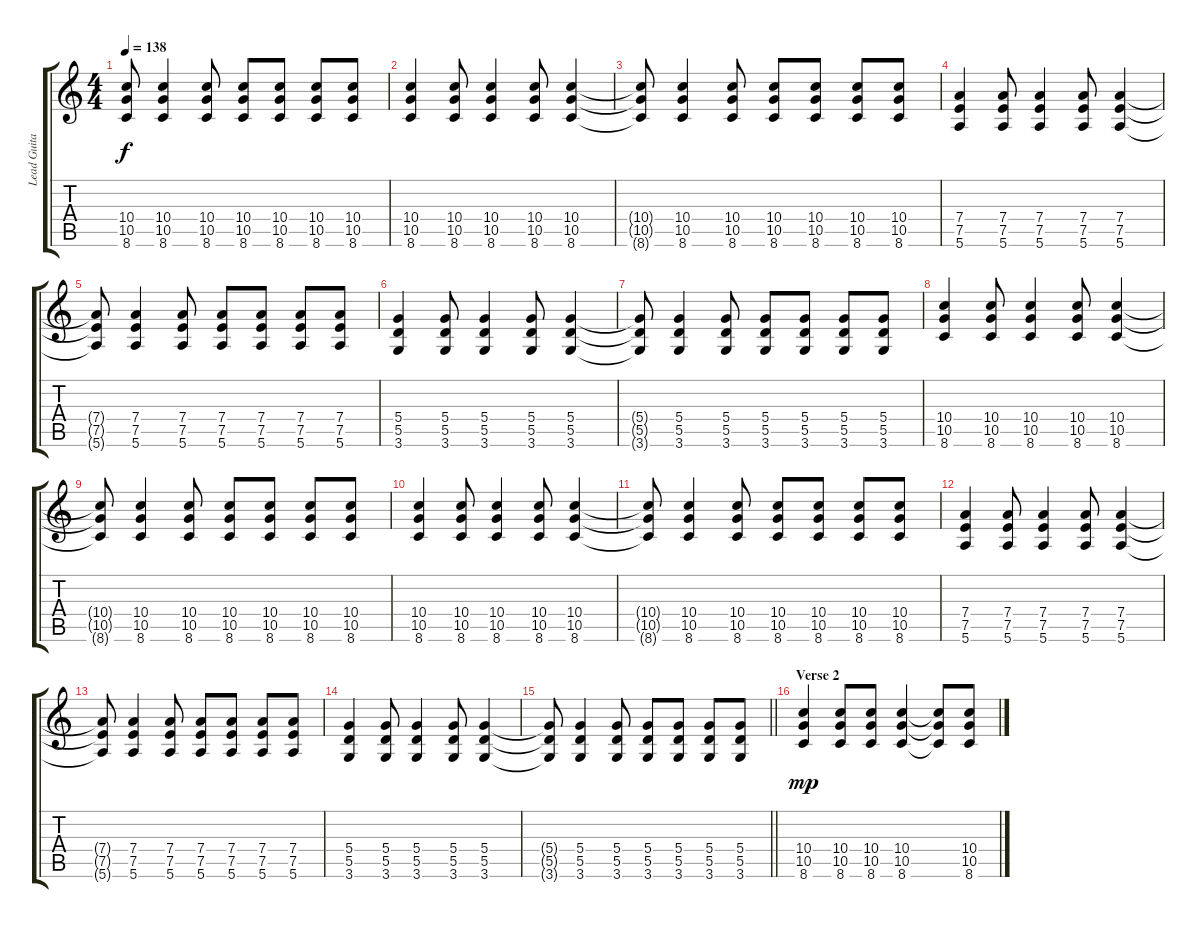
\track ("Lead Guitar" "Lead Guita") {instrument electricguitarclean}
\staff {score tabs}
\tuning (E4 B3 G3 D3 A2 E2) {hide}
\ts (4 4)
\tempo 138
\clef g2
\ks c
(10.4{t} 10.5{t} 8.6{t}).8{dy f} (10.4 10.5 8.6).4 (10.4 10.5 8.6).8 (10.4 10.5 8.6).8 (10.4 10.5 8.6).8 (10.4 10.5 8.6).8 (10.4 10.5 8.6).8 |
(10.4 10.5 8.6).4 (10.4 10.5 8.6).8 (10.4 10.5 8.6).4 (10.4 10.5 8.6).8 (10.4 10.5 8.6).4 |
(10.4{t} 10.5{t} 8.6{t}).8 (10.4 10.5 8.6).4 (10.4 10.5 8.6).8 (10.4 10.5 8.6).8 (10.4 10.5 8.6).8 (10.4 10.5 8.6).8 (10.4 10.5 8.6).8 |
(7.4 7.5 5.6).4 (7.4 7.5 5.6).8 (7.4 7.5 5.6).4 (7.4 7.5 5.6).8 (7.4 7.5 5.6).4 |
(7.4{t} 7.5{t} 5.6{t}).8 (7.4 7.5 5.6).4 (7.4 7.5 5.6).8 (7.4 7.5 5.6).8 (7.4 7.5 5.6).8 (7.4 7.5 5.6).8 (7.4 7.5 5.6).8 |
(5.4 5.5 3.6).4 (5.4 5.5 3.6).8 (5.4 5.5 3.6).4 (5.4 5.5 3.6).8 (5.4 5.5 3.6).4 |
(5.4{t} 5.5{t} 3.6{t}).8 (5.4 5.5 3.6).4 (5.4 5.5 3.6).8 (5.4 5.5 3.6).8 (5.4 5.5 3.6).8 (5.4 5.5 3.6).8 (5.4 5.5 3.6).8 |
(10.4 10.5 8.6).4 (10.4 10.5 8.6).8 (10.4 10.5 8.6).4 (10.4 10.5 8.6).8 (10.4 10.5 8.6).4 |
(10.4{t} 10.5{t} 8.6{t}).8 (10.4 10.5 8.6).4 (10.4 10.5 8.6).8 (10.4 10.5 8.6).8 (10.4 10.5 8.6).8 (10.4 10.5 8.6).8 (10.4 10.5 8.6).8 |
(10.4 10.5 8.6).4 (10.4 10.5 8.6).8 (10.4 10.5 8.6).4 (10.4 10.5 8.6).8 (10.4 10.5 8.6).4 |
(10.4{t} 10.5{t} 8.6{t}).8 (10.4 10.5 8.6).4 (10.4 10.5 8.6).8 (10.4 10.5 8.6).8 (10.4 10.5 8.6).8 (10.4 10.5 8.6).8 (10.4 10.5 8.6).8 |
(7.4 7.5 5.6).4 (7.4 7.5 5.6).8 (7.4 7.5 5.6).4 (7.4 7.5 5.6).8 (7.4 7.5 5.6).4 |
(7.4{t} 7.5{t} 5.6{t}).8 (7.4 7.5 5.6).4 (7.4 7.5 5.6).8 (7.4 7.5 5.6).8 (7.4 7.5 5.6).8 (7.4 7.5 5.6).8 (7.4 7.5 5.6).8 |
(5.4 5.5 3.6).4 (5.4 5.5 3.6).8 (5.4 5.5 3.6).4 (5.4 5.5 3.6).8 (5.4 5.5 3.6).4 |
\barLineRight lightlight
(5.4{t} 5.5{t} 3.6{t}).8 (5.4 5.5 3.6).4 (5.4 5.5 3.6).8 (5.4 5.5 3.6).8 (5.4 5.5 3.6).8 (5.4 5.5 3.6).8 (5.4 5.5 3.6).8 |
\section ("" "Verse 2")
(10.4 10.5 8.6).4{dy mp instrument electricguitarclean} (10.4 10.5 8.6).8 (10.4 10.5 8.6).8 (10.4 10.5 8.6).4 (10.4{t} 10.5{t} 8.6{t}).8 (10.4 10.5 8.6).8
